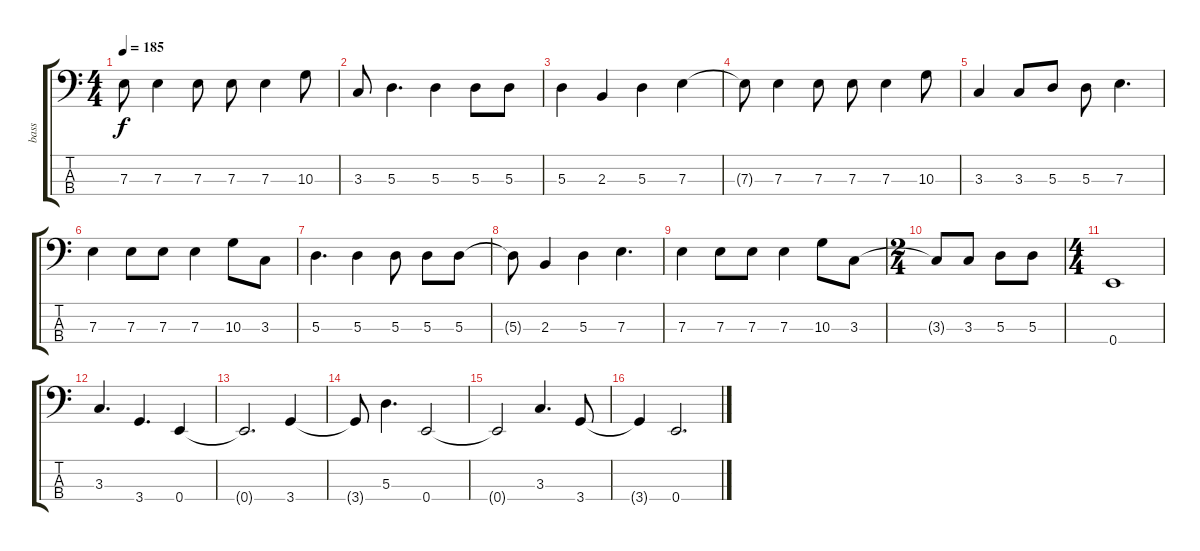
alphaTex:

\track ("bass" "bass") {solo instrument electricbassfinger}
\staff {score tabs}
\tuning (G2 D2 A1 E1) {hide}
\ts (4 4)
\tempo 185
\clef f4
\ks c
7.3{t}.8{dy f} 7.3.4 7.3.8 7.3.8 7.3.4 10.3.8 |
3.3.8 5.3.4{d} 5.3.4 5.3.8 5.3.8 |
5.3.4 2.3.4 5.3.4 7.3.4 |
7.3{t}.8 7.3.4 7.3.8 7.3.8 7.3.4 10.3.8 |
3.3.4 3.3.8 5.3.8 5.3.8 7.3.4{d} |
7.3.4 7.3.8 7.3.8 7.3.4 10.3.8 3.3.8 |
5.3.4{d} 5.3.4 5.3.8 5.3.8 5.3.8 |
5.3{t}.8 2.3.4 5.3.4 7.3.4{d} |
7.3.4 7.3.8 7.3.8 7.3.4 10.3.8 3.3.8 |
\ts (2 4)
3.3{t}.8 3.3.8 5.3.8 5.3.8 |
\ts (4 4)
0.4.1 |
3.3.4{d} 3.4.4{d} 0.4.4 |
0.4{t}.2{d} 3.4.4 |
3.4{t}.8 5.3.4{d} 0.4.2 |
0.4{t}.2 3.3.4{d} 3.4.8 |
3.4{t}.4 0.4.2{d}
